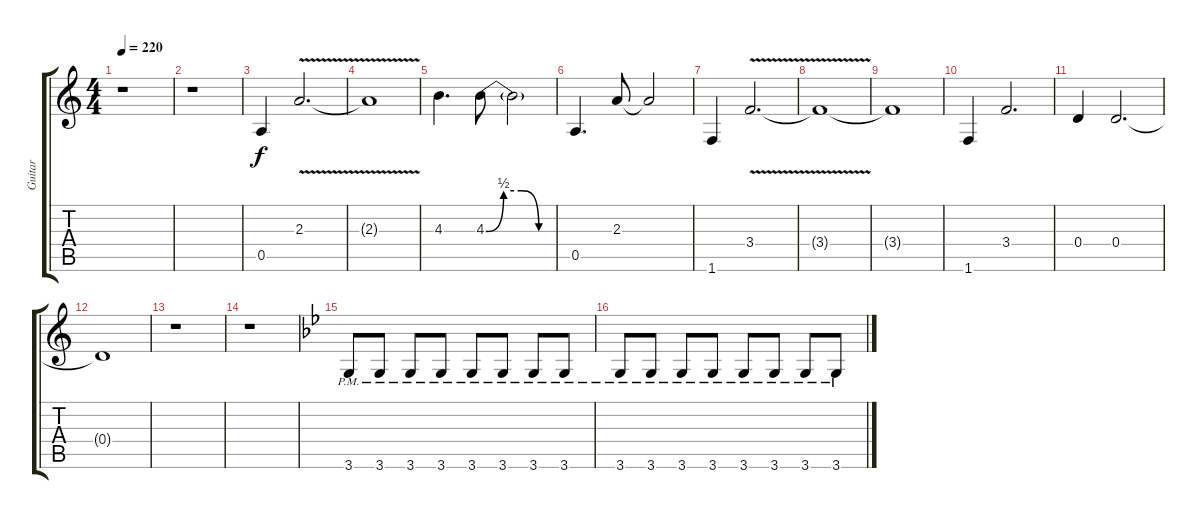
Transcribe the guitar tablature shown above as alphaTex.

\track ("Guitar" "Guitar") {instrument overdrivenguitar}
\staff {score tabs}
\tuning (E4 B3 G3 D3 A2 E2) {hide}
\ts (4 4)
\tempo 220
\clef g2
\ks aminor
r.1{dy f} |
r.1 |
0.5.4 2.3{v}.2{d} |
2.3{t}.1 |
4.3.4{d} 4.3{be (custom 0 0 15 2 30 2 45 0 60 0)}.8 4.3{t}.2 |
0.5.4{d} 2.3.8 2.3{t}.2 |
1.6.4 3.4{v}.2{d} |
3.4{t}.1 |
3.4{t}.1 |
1.6.4 3.4.2{d} |
0.4.4 0.4.2{d} |
0.4{t}.1 |
r.1 |
r.1 |
\ks gminor
3.6{pm}.8{volume 14} 3.6{pm}.8 3.6{pm}.8 3.6{pm}.8 3.6{pm}.8 3.6{pm}.8 3.6{pm}.8 3.6{pm}.8 |
3.6{pm}.8 3.6{pm}.8 3.6{pm}.8 3.6{pm}.8 3.6{pm}.8 3.6{pm}.8 3.6{pm}.8 3.6{pm}.8
